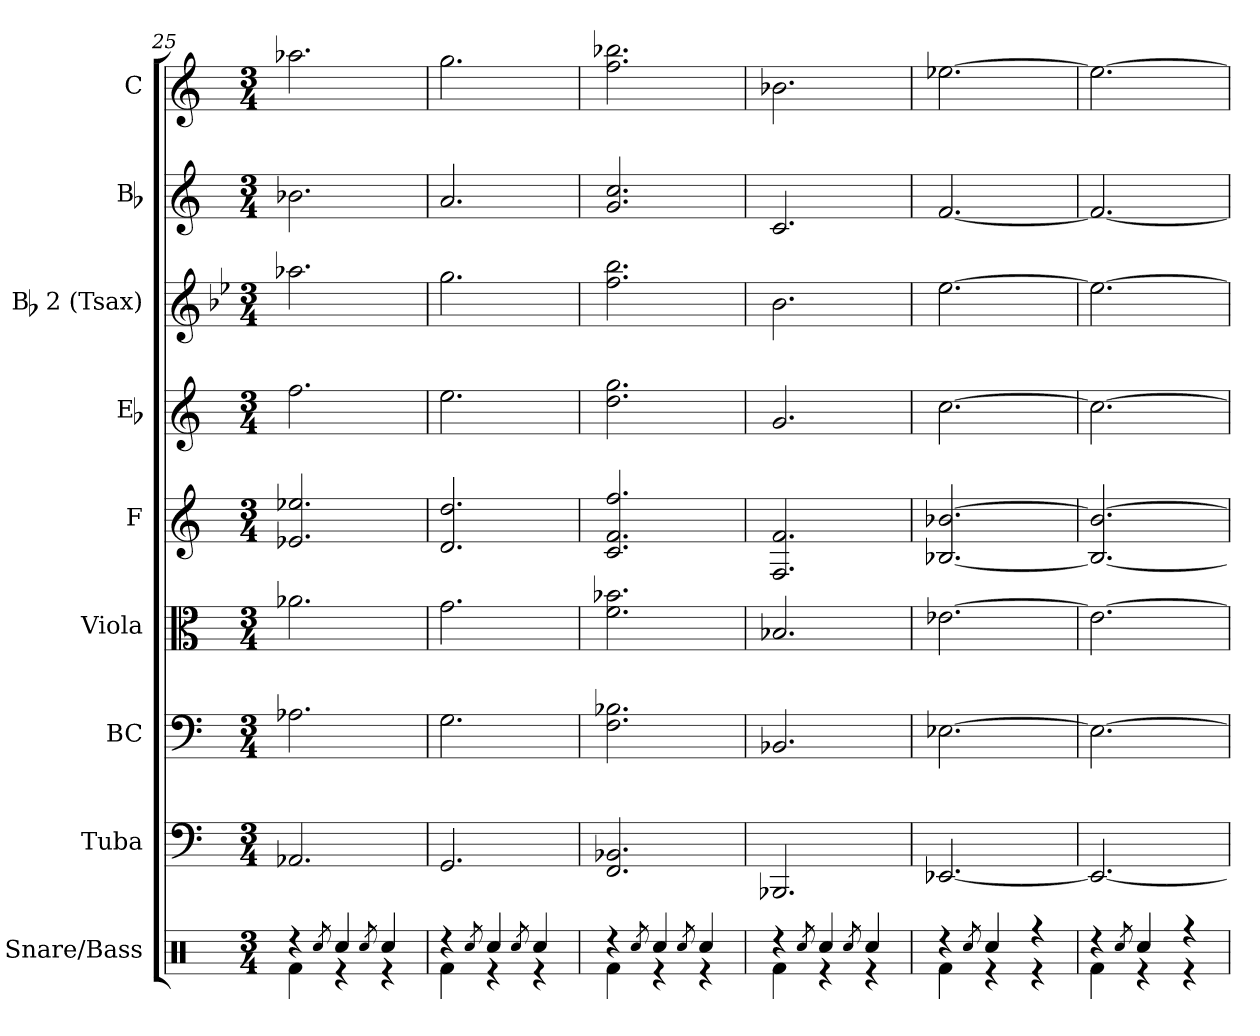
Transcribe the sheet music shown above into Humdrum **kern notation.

**kern	**kern	**kern	**kern	**kern	**kern	**kern	**kern	**kern
*part9	*part8	*part7	*part6	*part5	*part4	*part3	*part2	*part1
*staff9	*staff8	*staff7	*staff6	*staff5	*staff4	*staff3	*staff2	*staff1
*I"Snare/Bass	*I"Tuba	*I"BC	*I"Viola	*I"F	*I"Eb	*I"Bb 2 (Tsax)	*I"Bb	*I"C
*	*I'Tba.	*I'BC	*I'Vla.	*I'F	*I'Eb	*I'Bb2	*I'Bb	*I'C
*clefX	*clefF4	*clefF4	*clefC3	*clefG2	*clefG2	*clefG2	*clefG2	*clefG2
*	*	*	*	*ITrd4c7	*ITrd5c9	*ITrd8c14	*ITrd1c2	*
*k[]	*k[]	*k[]	*k[]	*k[b-]	*k[b-e-a-]	*k[b-e-]	*k[b-e-]	*k[]
*M3/4	*M3/4	*M3/4	*M3/4	*M3/4	*M3/4	*M3/4	*M3/4	*M3/4
=25	=25	=25	=25	=25	=25	=25	=25	=25
*^	*	*	*	*	*	*	*	*
4r	4Rfi\	2.AA-Xi/	2.A-Xi\	2.a-Xi\	2.A-Xi/ 2.a-Xi	2.a-i\	2.a-Xi\	2.a-Xi\	2.aa-Xi\
8qRcci/	.	.	.	.	.	.	.	.	.
4Rcci/	4r	.	.	.	.	.	.	.	.
8qRcci/	.	.	.	.	.	.	.	.	.
4Rcci/	4r	.	.	.	.	.	.	.	.
=26	=26	=26	=26	=26	=26	=26	=26	=26	=26
4r	4Rfi\	2.GGi/	2.Gi\	2.gi\	2.Gi/ 2.gi	2.gi\	2.gi\	2.gi/	2.ggi\
8qRcci/	.	.	.	.	.	.	.	.	.
4Rcci/	4r	.	.	.	.	.	.	.	.
8qRcci/	.	.	.	.	.	.	.	.	.
4Rcci/	4r	.	.	.	.	.	.	.	.
=27	=27	=27	=27	=27	=27	=27	=27	=27	=27
4r	4Rfi\	2.FFi/ 2.BB-Xi	2.Fi\ 2.B-Xi	2.fi\ 2.b-Xi	2.Fi/ 2.B-i 2.b-i	2.fi\ 2.b-i	2.fi\ 2.b-i	2.fi/ 2.b-i	2.ffi\ 2.bb-Xi
8qRcci/	.	.	.	.	.	.	.	.	.
4Rcci/	4r	.	.	.	.	.	.	.	.
8qRcci/	.	.	.	.	.	.	.	.	.
4Rcci/	4r	.	.	.	.	.	.	.	.
=28	=28	=28	=28	=28	=28	=28	=28	=28	=28
4r	4Rfi\	2.BBB-Xi/	2.BB-Xi/	2.B-Xi/	2.BB-i/ 2.B-i	2.B-i/	2.B-i\	2.B-i/	2.b-Xi\
8qRcci/	.	.	.	.	.	.	.	.	.
4Rcci/	4r	.	.	.	.	.	.	.	.
8qRcci/	.	.	.	.	.	.	.	.	.
4Rcci/	4r	.	.	.	.	.	.	.	.
=29	=29	=29	=29	=29	=29	=29	=29	=29	=29
4r	4Rfi\	[<2.EE-Xi/	[>2.E-Xi\	[>2.e-Xi\	[<2.E-Xi/ [>2.e-Xi	[>2.e-i\	[>2.e-i\	[<2.e-i/	[>2.ee-Xi\
8qRcci/	.	.	.	.	.	.	.	.	.
4Rcci/	4r	.	.	.	.	.	.	.	.
4r	4r	.	.	.	.	.	.	.	.
=30	=30	=30	=30	=30	=30	=30	=30	=30	=30
4r	4Rfi\	2.EE-i/_<	2.E-i\_>	2.e-i\_>	2.E-i/_< 2.e-i_>	2.e-i\_>	2.e-i\_>	2.e-i/_<	2.ee-i\_>
8qRcci/	.	.	.	.	.	.	.	.	.
4Rcci/	4r	.	.	.	.	.	.	.	.
4r	4r	.	.	.	.	.	.	.	.
*v	*v	*	*	*	*	*	*	*	*
=	=	=	=	=	=	=	=	=
*-	*-	*-	*-	*-	*-	*-	*-	*-
